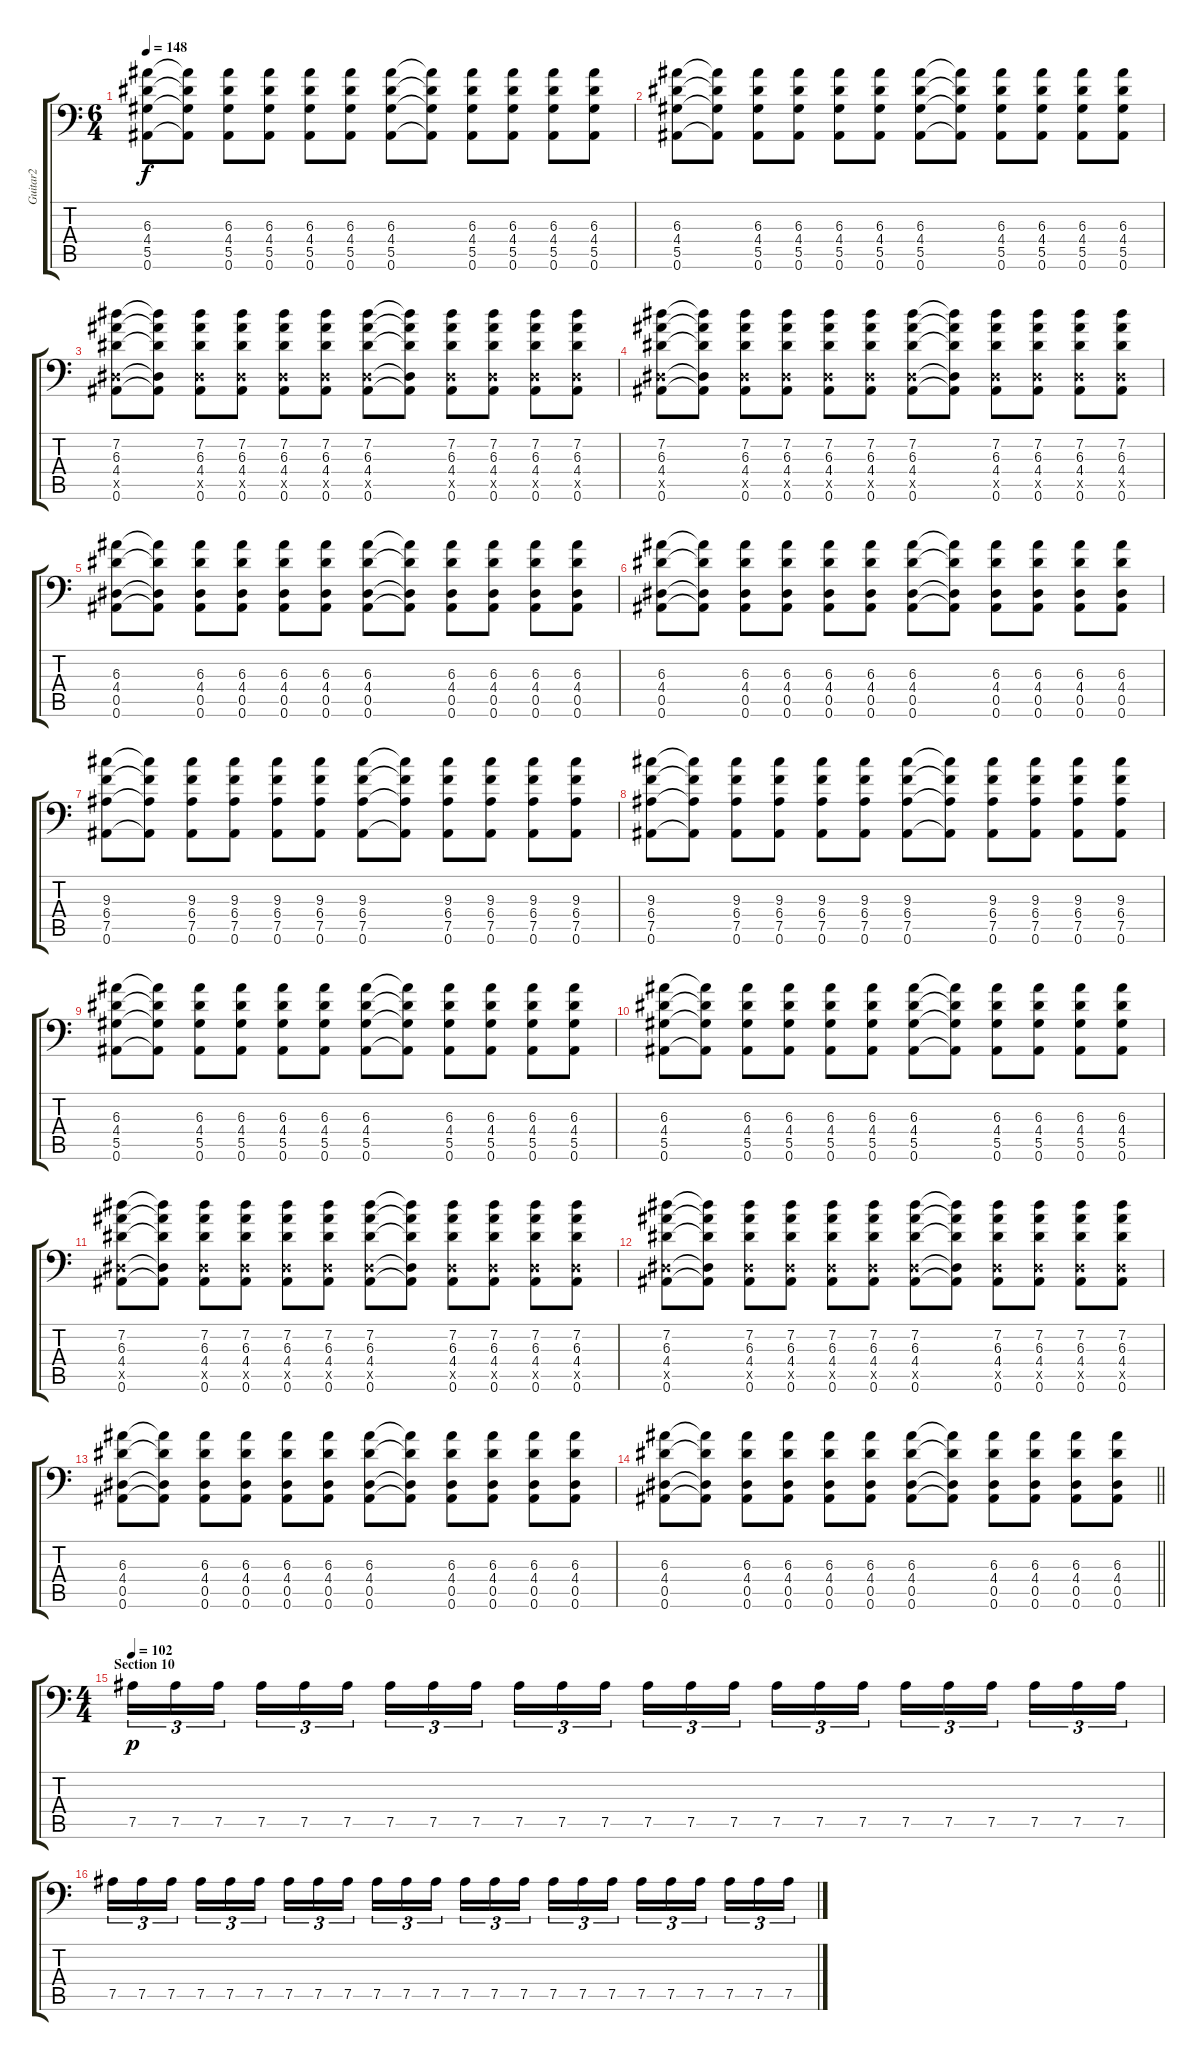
\track ("Guitar2" "Guitar2") {instrument overdrivenguitar}
\staff {score tabs}
\tuning (B3 Ab3 E3 B2 Eb2 Bb1) {hide}
\ts (6 4)
\tempo 148
\clef f4
\ks c
(6.3 4.4 5.5 0.6).8{dy f} (6.3{t} 4.4{t} 5.5{t} 0.6{t}).8 (6.3 4.4 5.5 0.6).8 (6.3 4.4 5.5 0.6).8 (6.3 4.4 5.5 0.6).8 (6.3 4.4 5.5 0.6).8 (6.3 4.4 5.5 0.6).8 (6.3{t} 4.4{t} 5.5{t} 0.6{t}).8 (6.3 4.4 5.5 0.6).8 (6.3 4.4 5.5 0.6).8 (6.3 4.4 5.5 0.6).8 (6.3 4.4 5.5 0.6).8 |
(6.3 4.4 5.5 0.6).8 (6.3{t} 4.4{t} 5.5{t} 0.6{t}).8 (6.3 4.4 5.5 0.6).8 (6.3 4.4 5.5 0.6).8 (6.3 4.4 5.5 0.6).8 (6.3 4.4 5.5 0.6).8 (6.3 4.4 5.5 0.6).8 (6.3{t} 4.4{t} 5.5{t} 0.6{t}).8 (6.3 4.4 5.5 0.6).8 (6.3 4.4 5.5 0.6).8 (6.3 4.4 5.5 0.6).8 (6.3 4.4 5.5 0.6).8 |
(7.2 6.3 4.4 0.5{x} 0.6).8 (7.2{t} 6.3{t} 4.4{t} 0.5{t} 0.6{t}).8 (7.2 6.3 4.4 0.5{x} 0.6).8 (7.2 6.3 4.4 0.5{x} 0.6).8 (7.2 6.3 4.4 0.5{x} 0.6).8 (7.2 6.3 4.4 0.5{x} 0.6).8 (7.2 6.3 4.4 0.5{x} 0.6).8 (7.2{t} 6.3{t} 4.4{t} 0.5{t} 0.6{t}).8 (7.2 6.3 4.4 0.5{x} 0.6).8 (7.2 6.3 4.4 0.5{x} 0.6).8 (7.2 6.3 4.4 0.5{x} 0.6).8 (7.2 6.3 4.4 0.5{x} 0.6).8 |
(7.2 6.3 4.4 0.5{x} 0.6).8 (7.2{t} 6.3{t} 4.4{t} 0.5{t} 0.6{t}).8 (7.2 6.3 4.4 0.5{x} 0.6).8 (7.2 6.3 4.4 0.5{x} 0.6).8 (7.2 6.3 4.4 0.5{x} 0.6).8 (7.2 6.3 4.4 0.5{x} 0.6).8 (7.2 6.3 4.4 0.5{x} 0.6).8 (7.2{t} 6.3{t} 4.4{t} 0.5{t} 0.6{t}).8 (7.2 6.3 4.4 0.5{x} 0.6).8 (7.2 6.3 4.4 0.5{x} 0.6).8 (7.2 6.3 4.4 0.5{x} 0.6).8 (7.2 6.3 4.4 0.5{x} 0.6).8 |
(6.3 4.4 0.5 0.6).8 (6.3{t} 4.4{t} 0.5{t} 0.6{t}).8 (6.3 4.4 0.5 0.6).8 (6.3 4.4 0.5 0.6).8 (6.3 4.4 0.5 0.6).8 (6.3 4.4 0.5 0.6).8 (6.3 4.4 0.5 0.6).8 (6.3{t} 4.4{t} 0.5{t} 0.6{t}).8 (6.3 4.4 0.5 0.6).8 (6.3 4.4 0.5 0.6).8 (6.3 4.4 0.5 0.6).8 (6.3 4.4 0.5 0.6).8 |
(6.3 4.4 0.5 0.6).8 (6.3{t} 4.4{t} 0.5{t} 0.6{t}).8 (6.3 4.4 0.5 0.6).8 (6.3 4.4 0.5 0.6).8 (6.3 4.4 0.5 0.6).8 (6.3 4.4 0.5 0.6).8 (6.3 4.4 0.5 0.6).8 (6.3{t} 4.4{t} 0.5{t} 0.6{t}).8 (6.3 4.4 0.5 0.6).8 (6.3 4.4 0.5 0.6).8 (6.3 4.4 0.5 0.6).8 (6.3 4.4 0.5 0.6).8 |
(9.3 6.4 7.5 0.6).8 (9.3{t} 6.4{t} 7.5{t} 0.6{t}).8 (9.3 6.4 7.5 0.6).8 (9.3 6.4 7.5 0.6).8 (9.3 6.4 7.5 0.6).8 (9.3 6.4 7.5 0.6).8 (9.3 6.4 7.5 0.6).8 (9.3{t} 6.4{t} 7.5{t} 0.6{t}).8 (9.3 6.4 7.5 0.6).8 (9.3 6.4 7.5 0.6).8 (9.3 6.4 7.5 0.6).8 (9.3 6.4 7.5 0.6).8 |
(9.3 6.4 7.5 0.6).8 (9.3{t} 6.4{t} 7.5{t} 0.6{t}).8 (9.3 6.4 7.5 0.6).8 (9.3 6.4 7.5 0.6).8 (9.3 6.4 7.5 0.6).8 (9.3 6.4 7.5 0.6).8 (9.3 6.4 7.5 0.6).8 (9.3{t} 6.4{t} 7.5{t} 0.6{t}).8 (9.3 6.4 7.5 0.6).8 (9.3 6.4 7.5 0.6).8 (9.3 6.4 7.5 0.6).8 (9.3 6.4 7.5 0.6).8 |
(6.3 4.4 5.5 0.6).8 (6.3{t} 4.4{t} 5.5{t} 0.6{t}).8 (6.3 4.4 5.5 0.6).8 (6.3 4.4 5.5 0.6).8 (6.3 4.4 5.5 0.6).8 (6.3 4.4 5.5 0.6).8 (6.3 4.4 5.5 0.6).8 (6.3{t} 4.4{t} 5.5{t} 0.6{t}).8 (6.3 4.4 5.5 0.6).8 (6.3 4.4 5.5 0.6).8 (6.3 4.4 5.5 0.6).8 (6.3 4.4 5.5 0.6).8 |
(6.3 4.4 5.5 0.6).8 (6.3{t} 4.4{t} 5.5{t} 0.6{t}).8 (6.3 4.4 5.5 0.6).8 (6.3 4.4 5.5 0.6).8 (6.3 4.4 5.5 0.6).8 (6.3 4.4 5.5 0.6).8 (6.3 4.4 5.5 0.6).8 (6.3{t} 4.4{t} 5.5{t} 0.6{t}).8 (6.3 4.4 5.5 0.6).8 (6.3 4.4 5.5 0.6).8 (6.3 4.4 5.5 0.6).8 (6.3 4.4 5.5 0.6).8 |
(7.2 6.3 4.4 0.5{x} 0.6).8 (7.2{t} 6.3{t} 4.4{t} 0.5{t} 0.6{t}).8 (7.2 6.3 4.4 0.5{x} 0.6).8 (7.2 6.3 4.4 0.5{x} 0.6).8 (7.2 6.3 4.4 0.5{x} 0.6).8 (7.2 6.3 4.4 0.5{x} 0.6).8 (7.2 6.3 4.4 0.5{x} 0.6).8 (7.2{t} 6.3{t} 4.4{t} 0.5{t} 0.6{t}).8 (7.2 6.3 4.4 0.5{x} 0.6).8 (7.2 6.3 4.4 0.5{x} 0.6).8 (7.2 6.3 4.4 0.5{x} 0.6).8 (7.2 6.3 4.4 0.5{x} 0.6).8 |
(7.2 6.3 4.4 0.5{x} 0.6).8 (7.2{t} 6.3{t} 4.4{t} 0.5{t} 0.6{t}).8 (7.2 6.3 4.4 0.5{x} 0.6).8 (7.2 6.3 4.4 0.5{x} 0.6).8 (7.2 6.3 4.4 0.5{x} 0.6).8 (7.2 6.3 4.4 0.5{x} 0.6).8 (7.2 6.3 4.4 0.5{x} 0.6).8 (7.2{t} 6.3{t} 4.4{t} 0.5{t} 0.6{t}).8 (7.2 6.3 4.4 0.5{x} 0.6).8 (7.2 6.3 4.4 0.5{x} 0.6).8 (7.2 6.3 4.4 0.5{x} 0.6).8 (7.2 6.3 4.4 0.5{x} 0.6).8 |
(6.3 4.4 0.5 0.6).8 (6.3{t} 4.4{t} 0.5{t} 0.6{t}).8 (6.3 4.4 0.5 0.6).8 (6.3 4.4 0.5 0.6).8 (6.3 4.4 0.5 0.6).8 (6.3 4.4 0.5 0.6).8 (6.3 4.4 0.5 0.6).8 (6.3{t} 4.4{t} 0.5{t} 0.6{t}).8 (6.3 4.4 0.5 0.6).8 (6.3 4.4 0.5 0.6).8 (6.3 4.4 0.5 0.6).8 (6.3 4.4 0.5 0.6).8 |
\barLineRight lightlight
(6.3 4.4 0.5 0.6).8 (6.3{t} 4.4{t} 0.5{t} 0.6{t}).8 (6.3 4.4 0.5 0.6).8 (6.3 4.4 0.5 0.6).8 (6.3 4.4 0.5 0.6).8 (6.3 4.4 0.5 0.6).8 (6.3 4.4 0.5 0.6).8 (6.3{t} 4.4{t} 0.5{t} 0.6{t}).8 (6.3 4.4 0.5 0.6).8 (6.3 4.4 0.5 0.6).8 (6.3 4.4 0.5 0.6).8 (6.3 4.4 0.5 0.6).8 |
\ts (4 4)
\section ("" "Section 10")
\tempo 102
7.5.16{tu (3 2) dy p} 7.5.16{tu (3 2)} 7.5.16{tu (3 2) beam splitsecondary} 7.5.16{tu (3 2)} 7.5.16{tu (3 2)} 7.5.16{tu (3 2)} 7.5.16{tu (3 2)} 7.5.16{tu (3 2)} 7.5.16{tu (3 2) beam splitsecondary} 7.5.16{tu (3 2)} 7.5.16{tu (3 2)} 7.5.16{tu (3 2)} 7.5.16{tu (3 2)} 7.5.16{tu (3 2)} 7.5.16{tu (3 2) beam splitsecondary} 7.5.16{tu (3 2)} 7.5.16{tu (3 2)} 7.5.16{tu (3 2)} 7.5.16{tu (3 2)} 7.5.16{tu (3 2)} 7.5.16{tu (3 2) beam splitsecondary} 7.5.16{tu (3 2)} 7.5.16{tu (3 2)} 7.5.16{tu (3 2)} |
7.5.16{tu (3 2)} 7.5.16{tu (3 2)} 7.5.16{tu (3 2) beam splitsecondary} 7.5.16{tu (3 2)} 7.5.16{tu (3 2)} 7.5.16{tu (3 2)} 7.5.16{tu (3 2)} 7.5.16{tu (3 2)} 7.5.16{tu (3 2) beam splitsecondary} 7.5.16{tu (3 2)} 7.5.16{tu (3 2)} 7.5.16{tu (3 2)} 7.5.16{tu (3 2)} 7.5.16{tu (3 2)} 7.5.16{tu (3 2) beam splitsecondary} 7.5.16{tu (3 2)} 7.5.16{tu (3 2)} 7.5.16{tu (3 2)} 7.5.16{tu (3 2)} 7.5.16{tu (3 2)} 7.5.16{tu (3 2) beam splitsecondary} 7.5.16{tu (3 2)} 7.5.16{tu (3 2)} 7.5.16{tu (3 2)}
